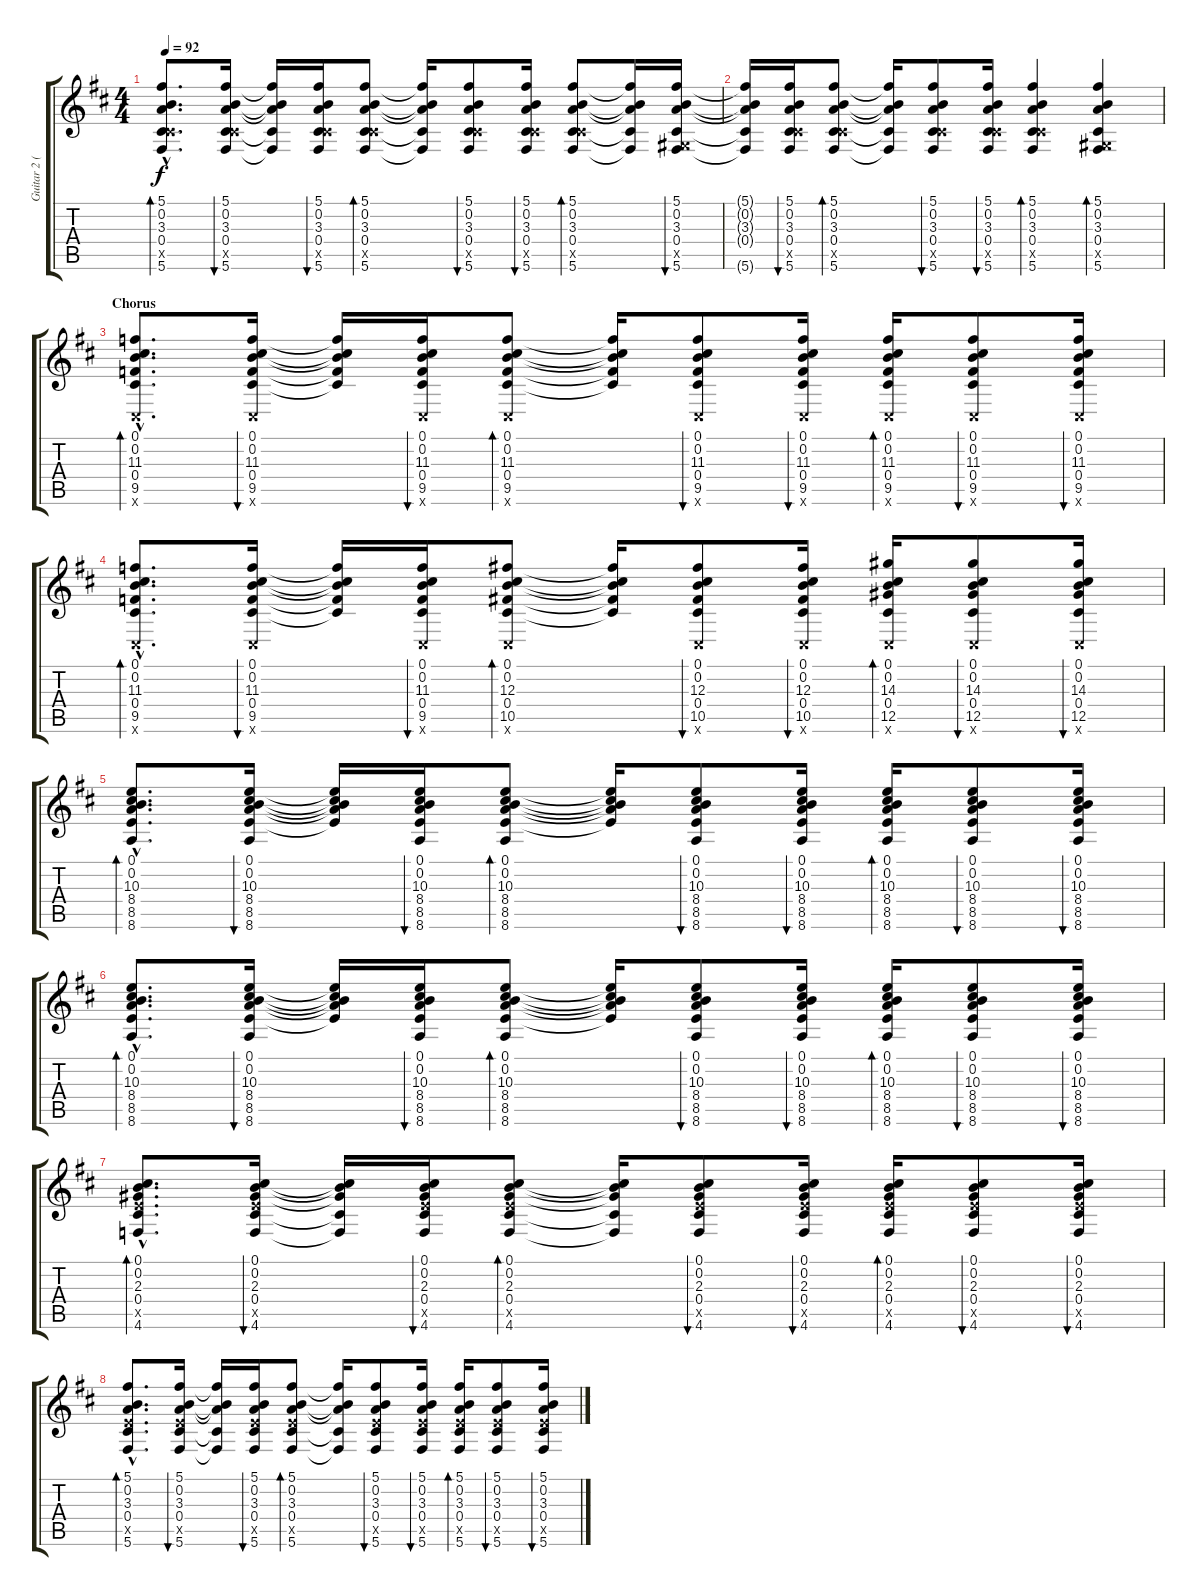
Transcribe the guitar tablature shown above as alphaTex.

\track ("Guitar 2 (12-string)" "Guitar 2 (") {instrument acousticguitarsteel}
\staff {score tabs}
\tuning (Db4 B3 Gb3 Db3 Ab2 Db2) {hide}
\ts (4 4)
\tempo 92
\clef g2
\ks d
(5.1{hac} 0.2{hac} 3.3{hac} 0.4{hac} 5.5{hac x} 5.6{hac}).8{d bd 60 dy f} (5.1 0.2 3.3 0.4 5.5{x} 5.6).16{bu 60} (5.1{t} 0.2{t} 3.3{t} 0.4{t} 5.6{t}).16 (5.1 0.2 3.3 0.4 5.5{x} 5.6).16{bu 60} (5.1 0.2 3.3 0.4 5.5{x} 5.6).8{bd 60} (5.1{t} 0.2{t} 3.3{t} 0.4{t} 5.6{t}).16 (5.1 0.2 3.3 0.4 5.5{x} 5.6).8{bu 60} (5.1 0.2 3.3 0.4 5.5{x} 5.6).16{bu 60} (5.1 0.2 3.3 0.4 5.5{x} 5.6).8{bd 60} (5.1{t} 0.2{t} 3.3{t} 0.4{t} 5.6{t}).16 (5.1 0.2 3.3 0.4 0.5{x} 5.6).16{bu 60} |
(5.1{t} 0.2{t} 3.3{t} 0.4{t} 5.6{t}).16 (5.1 0.2 3.3 0.4 5.5{x} 5.6).16{bu 60} (5.1 0.2 3.3 0.4 5.5{x} 5.6).8{bd 60} (5.1{t} 0.2{t} 3.3{t} 0.4{t} 5.6{t}).16 (5.1 0.2 3.3 0.4 5.5{x} 5.6).8{bu 60} (5.1 0.2 3.3 0.4 5.5{x} 5.6).16{bu 60} (5.1 0.2 3.3 0.4 5.5{x} 5.6).4{bd 60} (5.1 0.2 3.3 0.4 0.5{x} 5.6).4{bd 60} |
\section ("" "Chorus")
(0.1{hac} 0.2{hac} 11.3{hac} 0.4{hac} 9.5{hac} 0.6{hac x}).8{d bd 60 volume 9} (0.1 0.2 11.3 0.4 9.5 0.6{x}).16{bu 60} (0.1{t} 0.2{t} 11.3{t} 0.4{t} 9.5{t}).16 (0.1 0.2 11.3 0.4 9.5 0.6{x}).16{bu 60} (0.1 0.2 11.3 0.4 9.5 0.6{x}).8{bd 60} (0.1{t} 0.2{t} 11.3{t} 0.4{t} 9.5{t}).16 (0.1 0.2 11.3 0.4 9.5 0.6{x}).8{bu 60} (0.1 0.2 11.3 0.4 9.5 0.6{x}).16{bu 60} (0.1 0.2 11.3 0.4 9.5 0.6{x}).16{bd 60} (0.1 0.2 11.3 0.4 9.5 0.6{x}).8{bu 60} (0.1 0.2 11.3 0.4 9.5 0.6{x}).16{bu 60} |
(0.1{hac} 0.2{hac} 11.3{hac} 0.4{hac} 9.5{hac} 0.6{hac x}).8{d bd 60} (0.1 0.2 11.3 0.4 9.5 0.6{x}).16{bu 60} (0.1{t} 0.2{t} 11.3{t} 0.4{t} 9.5{t}).16 (0.1 0.2 11.3 0.4 9.5 0.6{x}).16{bu 60} (0.1 0.2 12.3 0.4 10.5 0.6{x}).8{bd 60} (0.1{t} 0.2{t} 12.3{t} 0.4{t} 10.5{t}).16 (0.1 0.2 12.3 0.4 10.5 0.6{x}).8{bu 60} (0.1 0.2 12.3 0.4 10.5 0.6{x}).16{bu 60} (0.1 0.2 14.3 0.4 12.5 0.6{x}).16{bd 60} (0.1 0.2 14.3 0.4 12.5 0.6{x}).8{bu 60} (0.1 0.2 14.3 0.4 12.5 0.6{x}).16{bu 60} |
(0.1{hac} 0.2{hac} 10.3{hac} 8.4{hac} 8.5{hac} 8.6{hac}).8{d bd 60} (0.1 0.2 10.3 8.4 8.5 8.6).16{bu 60} (0.1{t} 0.2{t} 10.3{t} 8.4{t} 8.5{t}).16 (0.1 0.2 10.3 8.4 8.5 8.6).16{bu 60} (0.1 0.2 10.3 8.4 8.5 8.6).8{bd 60} (0.1{t} 0.2{t} 10.3{t} 8.4{t} 8.5{t}).16 (0.1 0.2 10.3 8.4 8.5 8.6).8{bu 60} (0.1 0.2 10.3 8.4 8.5 8.6).16{bu 60} (0.1 0.2 10.3 8.4 8.5 8.6).16{bd 60} (0.1 0.2 10.3 8.4 8.5 8.6).8{bu 60} (0.1 0.2 10.3 8.4 8.5 8.6).16{bu 60} |
(0.1{hac} 0.2{hac} 10.3{hac} 8.4{hac} 8.5{hac} 8.6{hac}).8{d bd 60} (0.1 0.2 10.3 8.4 8.5 8.6).16{bu 60} (0.1{t} 0.2{t} 10.3{t} 8.4{t} 8.5{t}).16 (0.1 0.2 10.3 8.4 8.5 8.6).16{bu 60} (0.1 0.2 10.3 8.4 8.5 8.6).8{bd 60} (0.1{t} 0.2{t} 10.3{t} 8.4{t} 8.5{t}).16 (0.1 0.2 10.3 8.4 8.5 8.6).8{bu 60} (0.1 0.2 10.3 8.4 8.5 8.6).16{bu 60} (0.1 0.2 10.3 8.4 8.5 8.6).16{bd 60} (0.1 0.2 10.3 8.4 8.5 8.6).8{bu 60} (0.1 0.2 10.3 8.4 8.5 8.6).16{bu 60} |
(0.1{hac} 0.2{hac} 2.3{hac} 0.4{hac} 8.5{hac x} 4.6{hac}).8{d bd 60} (0.1 0.2 2.3 0.4 8.5{x} 4.6).16{bu 60} (0.1{t} 0.2{t} 2.3{t} 0.4{t} 4.6{t}).16 (0.1 0.2 2.3 0.4 8.5{x} 4.6).16{bu 60} (0.1 0.2 2.3 0.4 8.5{x} 4.6).8{bd 60} (0.1{t} 0.2{t} 2.3{t} 0.4{t} 4.6{t}).16 (0.1 0.2 2.3 0.4 8.5{x} 4.6).8{bu 60} (0.1 0.2 2.3 0.4 8.5{x} 4.6).16{bu 60} (0.1 0.2 2.3 0.4 8.5{x} 4.6).16{bd 60} (0.1 0.2 2.3 0.4 8.5{x} 4.6).8{bu 60} (0.1 0.2 2.3 0.4 8.5{x} 4.6).16{bu 60} |
(5.1{hac} 0.2{hac} 3.3{hac} 0.4{hac} 8.5{hac x} 5.6{hac}).8{d bd 60} (5.1 0.2 3.3 0.4 8.5{x} 5.6).16{bu 60} (5.1{t} 0.2{t} 3.3{t} 0.4{t} 5.6{t}).16 (5.1 0.2 3.3 0.4 8.5{x} 5.6).16{bu 60} (5.1 0.2 3.3 0.4 8.5{x} 5.6).8{bd 60} (5.1{t} 0.2{t} 3.3{t} 0.4{t} 5.6{t}).16 (5.1 0.2 3.3 0.4 8.5{x} 5.6).8{bu 60} (5.1 0.2 3.3 0.4 8.5{x} 5.6).16{bu 60} (5.1 0.2 3.3 0.4 8.5{x} 5.6).16{bd 60} (5.1 0.2 3.3 0.4 8.5{x} 5.6).8{bu 60} (5.1 0.2 3.3 0.4 8.5{x} 5.6).16{bu 60}
